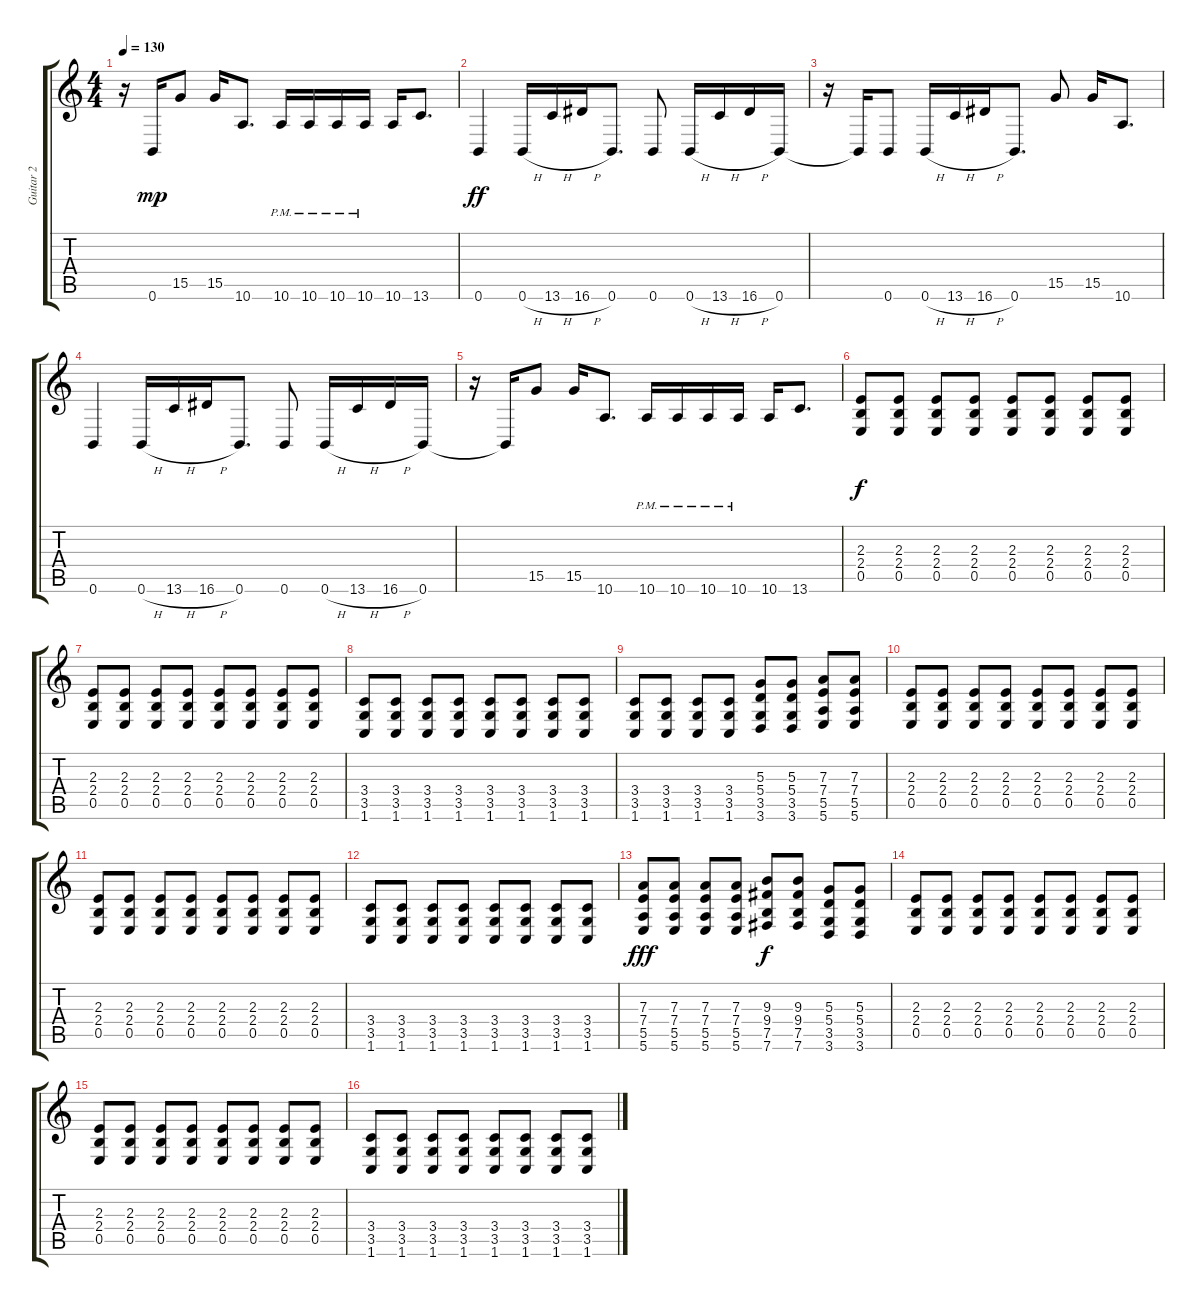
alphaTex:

\track ("Guitar 2" "Guitar 2") {instrument distortionguitar}
\staff {score tabs}
\tuning (B3 Gb3 D3 A2 E2 B1) {hide}
\ts (4 4)
\tempo 130
\clef g2
\ks c
r.16{dy mp} 0.6{t}.16 15.5.8 15.5.16 10.6.8{d} 10.6{pm}.16 10.6{pm}.16 10.6{pm}.16 10.6{pm}.16 10.6.16 13.6.8{d} |
0.6.4{dy ff volume 16} 0.6{h}.16 13.6{h}.16 16.6{h}.16 0.6.8{d} 0.6.8 0.6{h}.16 13.6{h}.16 16.6{h}.16 0.6.16 |
r.16 0.6{t}.16 0.6.8 0.6{h}.16 13.6{h}.16 16.6{h}.16 0.6.8{d} 15.5.8 15.5.16 10.6.8{d} |
0.6.4 0.6{h}.16 13.6{h}.16 16.6{h}.16 0.6.8{d} 0.6.8 0.6{h}.16 13.6{h}.16 16.6{h}.16 0.6.16 |
r.16 0.6{t}.16 15.5.8 15.5.16 10.6.8{d} 10.6{pm}.16 10.6{pm}.16 10.6{pm}.16 10.6{pm}.16 10.6.16 13.6.8{d} |
(2.3 2.4 0.5).8{dy f} (2.3 2.4 0.5).8 (2.3 2.4 0.5).8 (2.3 2.4 0.5).8 (2.3 2.4 0.5).8 (2.3 2.4 0.5).8 (2.3 2.4 0.5).8 (2.3 2.4 0.5).8 |
(2.3 2.4 0.5).8 (2.3 2.4 0.5).8 (2.3 2.4 0.5).8 (2.3 2.4 0.5).8 (2.3 2.4 0.5).8 (2.3 2.4 0.5).8 (2.3 2.4 0.5).8 (2.3 2.4 0.5).8 |
(3.4 3.5 1.6).8 (3.4 3.5 1.6).8 (3.4 3.5 1.6).8 (3.4 3.5 1.6).8 (3.4 3.5 1.6).8 (3.4 3.5 1.6).8 (3.4 3.5 1.6).8 (3.4 3.5 1.6).8 |
(3.4 3.5 1.6).8 (3.4 3.5 1.6).8 (3.4 3.5 1.6).8 (3.4 3.5 1.6).8 (5.3 5.4 3.5 3.6).8 (5.3 5.4 3.5 3.6).8 (7.3 7.4 5.5 5.6).8 (7.3 7.4 5.5 5.6).8 |
(2.3 2.4 0.5).8 (2.3 2.4 0.5).8 (2.3 2.4 0.5).8 (2.3 2.4 0.5).8 (2.3 2.4 0.5).8 (2.3 2.4 0.5).8 (2.3 2.4 0.5).8 (2.3 2.4 0.5).8 |
(2.3 2.4 0.5).8 (2.3 2.4 0.5).8 (2.3 2.4 0.5).8 (2.3 2.4 0.5).8 (2.3 2.4 0.5).8 (2.3 2.4 0.5).8 (2.3 2.4 0.5).8 (2.3 2.4 0.5).8 |
(3.4 3.5 1.6).8 (3.4 3.5 1.6).8 (3.4 3.5 1.6).8 (3.4 3.5 1.6).8 (3.4 3.5 1.6).8 (3.4 3.5 1.6).8 (3.4 3.5 1.6).8 (3.4 3.5 1.6).8 |
(7.3 7.4 5.5 5.6).8{dy fff} (7.3 7.4 5.5 5.6).8 (7.3 7.4 5.5 5.6).8 (7.3 7.4 5.5 5.6).8 (9.3 9.4 7.5 7.6).8{dy f} (9.3 9.4 7.5 7.6).8 (5.3 5.4 3.5 3.6).8 (5.3 5.4 3.5 3.6).8 |
(2.3 2.4 0.5).8 (2.3 2.4 0.5).8 (2.3 2.4 0.5).8 (2.3 2.4 0.5).8 (2.3 2.4 0.5).8 (2.3 2.4 0.5).8 (2.3 2.4 0.5).8 (2.3 2.4 0.5).8 |
(2.3 2.4 0.5).8 (2.3 2.4 0.5).8 (2.3 2.4 0.5).8 (2.3 2.4 0.5).8 (2.3 2.4 0.5).8 (2.3 2.4 0.5).8 (2.3 2.4 0.5).8 (2.3 2.4 0.5).8 |
(3.4 3.5 1.6).8 (3.4 3.5 1.6).8 (3.4 3.5 1.6).8 (3.4 3.5 1.6).8 (3.4 3.5 1.6).8 (3.4 3.5 1.6).8 (3.4 3.5 1.6).8 (3.4 3.5 1.6).8
